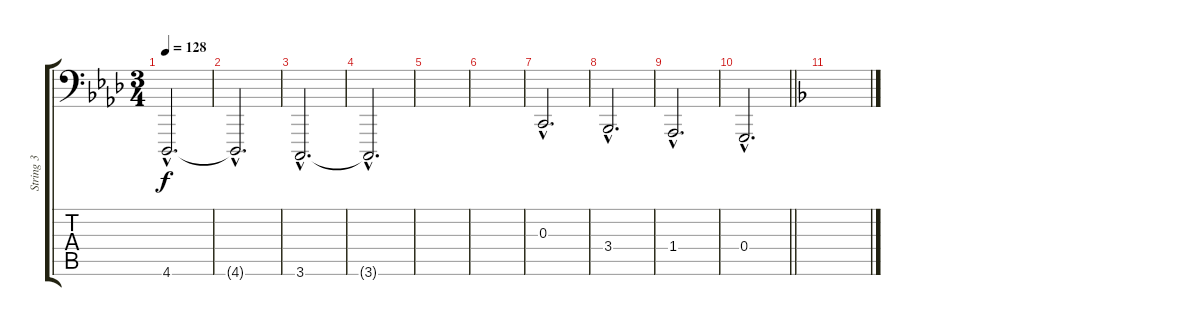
\track ("String 3" "String 3") {instrument stringensemble1}
\staff {score tabs}
\tuning (Bb2 F2 C2 G1 D1 A0) {hide}
\ts (3 4)
\tempo 128
\clef f4
\ks fminor
4.6{hac}.2{d dy f} |
4.6{hac t}.2{d} |
3.6{hac}.2{d} |
3.6{hac t}.2{d} |
|
|
0.3{hac}.2{d} |
3.4{hac}.2{d} |
1.4{hac}.2{d} |
\barLineRight lightlight
0.4{hac}.2{d} |
\ks dminor
